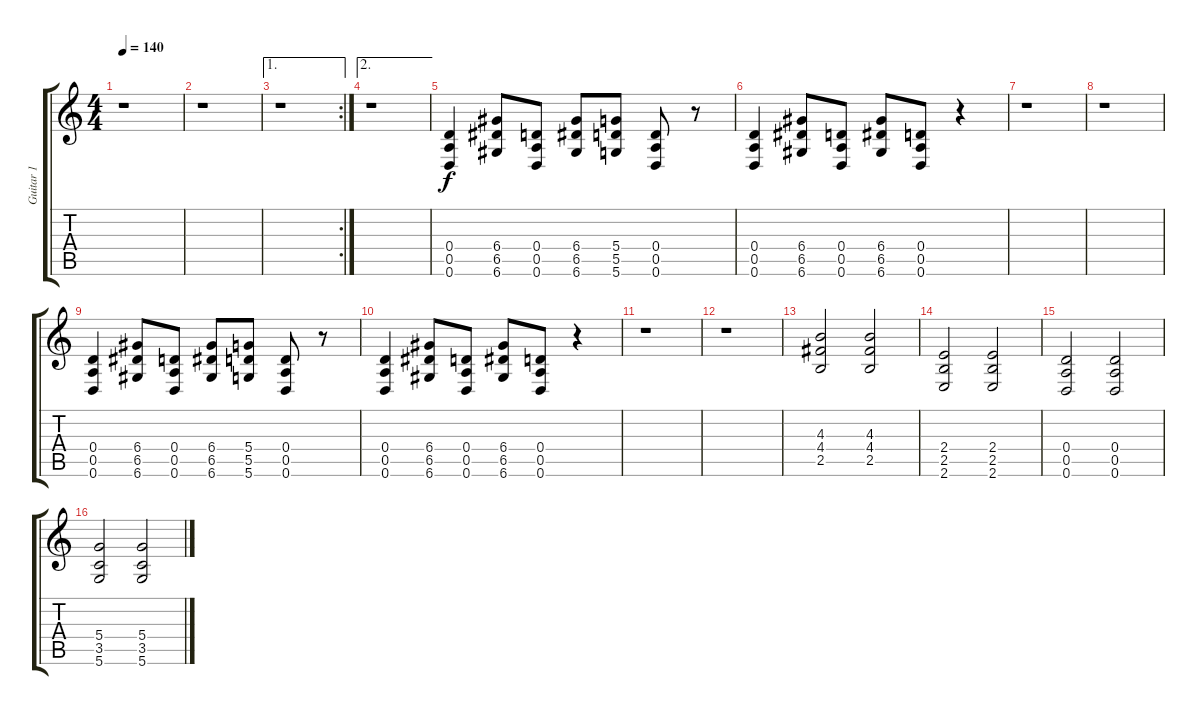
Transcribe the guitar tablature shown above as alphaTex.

\track ("Guitar 1" "Guitar 1") {instrument distortionguitar}
\staff {score tabs}
\tuning (E4 B3 G3 D3 A2 D2) {hide}
\ts (4 4)
\tempo 140
\clef g2
\ks c
r.1{dy f} |
r.1 |
\ae 1
\rc 2
r.1 |
\ae 2
r.1 |
(0.4 0.5 0.6).4 (6.4 6.5 6.6).8 (0.4 0.5 0.6).8 (6.4 6.5 6.6).8 (5.4 5.5 5.6).8 (0.4 0.5 0.6).8 r.8 |
(0.4 0.5 0.6).4 (6.4 6.5 6.6).8 (0.4 0.5 0.6).8 (6.4 6.5 6.6).8 (0.4 0.5 0.6).8 r.4 |
r.1 |
r.1 |
(0.4 0.5 0.6).4 (6.4 6.5 6.6).8 (0.4 0.5 0.6).8 (6.4 6.5 6.6).8 (5.4 5.5 5.6).8 (0.4 0.5 0.6).8 r.8 |
(0.4 0.5 0.6).4 (6.4 6.5 6.6).8 (0.4 0.5 0.6).8 (6.4 6.5 6.6).8 (0.4 0.5 0.6).8 r.4 |
r.1 |
r.1 |
(4.3 4.4 2.5).2{volume 10} (4.3 4.4 2.5).2 |
(2.4 2.5 2.6).2 (2.4 2.5 2.6).2 |
(0.4 0.5 0.6).2 (0.4 0.5 0.6).2 |
(5.4 3.5 5.6).2 (5.4 3.5 5.6).2
